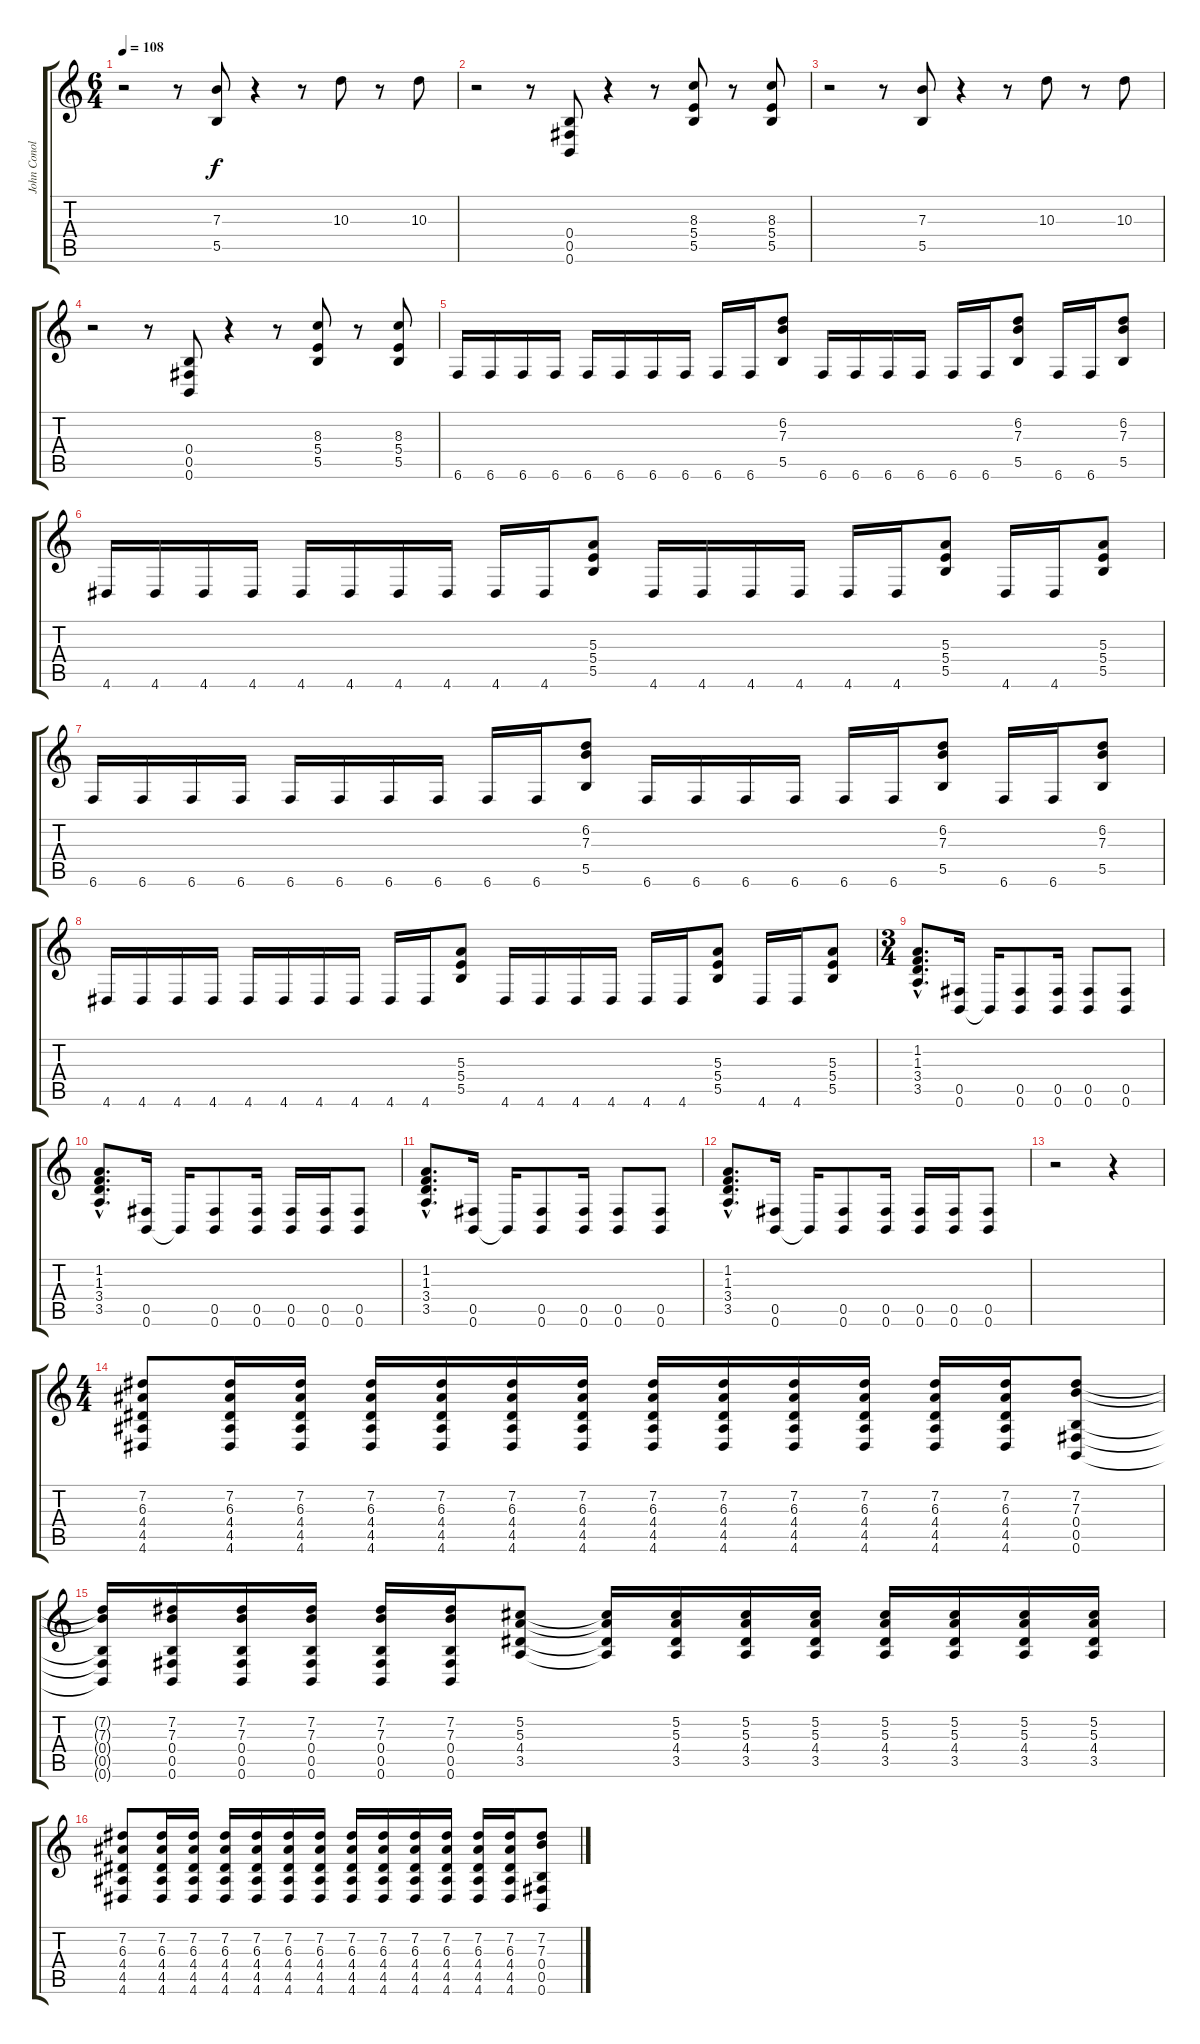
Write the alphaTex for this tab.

\track ("John Conolly - Guitar" "John Conol") {instrument distortionguitar}
\staff {score tabs}
\tuning (Db4 Ab3 E3 B2 Gb2 B1) {hide}
\ts (6 4)
\tempo 108
\clef g2
\ks c
r.2{dy f instrument distortionguitar} r.8 (7.3 5.5).8 r.4 r.8 10.3.8 r.8 10.3.8 |
r.2 r.8 (0.4 0.5 0.6).8 r.4 r.8 (8.3 5.4 5.5).8 r.8 (8.3 5.4 5.5).8 |
r.2 r.8 (7.3 5.5).8 r.4 r.8 10.3.8 r.8 10.3.8 |
r.2 r.8 (0.4 0.5 0.6).8 r.4 r.8 (8.3 5.4 5.5).8 r.8 (8.3 5.4 5.5).8 |
6.6.16 6.6.16 6.6.16 6.6.16 6.6.16 6.6.16 6.6.16 6.6.16 6.6.16 6.6.16 (6.2 7.3 5.5).8 6.6.16 6.6.16 6.6.16 6.6.16 6.6.16 6.6.16 (6.2 7.3 5.5).8 6.6.16 6.6.16 (6.2 7.3 5.5).8 |
4.6.16 4.6.16 4.6.16 4.6.16 4.6.16 4.6.16 4.6.16 4.6.16 4.6.16 4.6.16 (5.3 5.4 5.5).8 4.6.16 4.6.16 4.6.16 4.6.16 4.6.16 4.6.16 (5.3 5.4 5.5).8 4.6.16 4.6.16 (5.3 5.4 5.5).8 |
6.6.16 6.6.16 6.6.16 6.6.16 6.6.16 6.6.16 6.6.16 6.6.16 6.6.16 6.6.16 (6.2 7.3 5.5).8 6.6.16 6.6.16 6.6.16 6.6.16 6.6.16 6.6.16 (6.2 7.3 5.5).8 6.6.16 6.6.16 (6.2 7.3 5.5).8 |
4.6.16 4.6.16 4.6.16 4.6.16 4.6.16 4.6.16 4.6.16 4.6.16 4.6.16 4.6.16 (5.3 5.4 5.5).8 4.6.16 4.6.16 4.6.16 4.6.16 4.6.16 4.6.16 (5.3 5.4 5.5).8 4.6.16 4.6.16 (5.3 5.4 5.5).8 |
\ts (3 4)
(1.2{hac} 1.3{hac} 3.4{hac} 3.5{hac}).8{d} (0.5 0.6).16 0.6{t}.16 (0.5 0.6).8 (0.5 0.6).16 (0.5 0.6).8 (0.5 0.6).8 |
(1.2{hac} 1.3{hac} 3.4{hac} 3.5{hac}).8{d} (0.5 0.6).16 0.6{t}.16 (0.5 0.6).8 (0.5 0.6).16 (0.5 0.6).16 (0.5 0.6).16 (0.5 0.6).8 |
(1.2{hac} 1.3{hac} 3.4{hac} 3.5{hac}).8{d} (0.5 0.6).16 0.6{t}.16 (0.5 0.6).8 (0.5 0.6).16 (0.5 0.6).8 (0.5 0.6).8 |
(1.2{hac} 1.3{hac} 3.4{hac} 3.5{hac}).8{d} (0.5 0.6).16 0.6{t}.16 (0.5 0.6).8 (0.5 0.6).16 (0.5 0.6).16 (0.5 0.6).16 (0.5 0.6).8 |
r.2 r.4 |
\ts (4 4)
(7.2 6.3 4.4 4.5 4.6).8 (7.2 6.3 4.4 4.5 4.6).16 (7.2 6.3 4.4 4.5 4.6).16 (7.2 6.3 4.4 4.5 4.6).16 (7.2 6.3 4.4 4.5 4.6).16 (7.2 6.3 4.4 4.5 4.6).16 (7.2 6.3 4.4 4.5 4.6).16 (7.2 6.3 4.4 4.5 4.6).16 (7.2 6.3 4.4 4.5 4.6).16 (7.2 6.3 4.4 4.5 4.6).16 (7.2 6.3 4.4 4.5 4.6).16 (7.2 6.3 4.4 4.5 4.6).16 (7.2 6.3 4.4 4.5 4.6).16 (7.2 7.3 0.4 0.5 0.6).8 |
(7.2{t} 7.3{t} 0.4{t} 0.5{t} 0.6{t}).16 (7.2 7.3 0.4 0.5 0.6).16 (7.2 7.3 0.4 0.5 0.6).16 (7.2 7.3 0.4 0.5 0.6).16 (7.2 7.3 0.4 0.5 0.6).16 (7.2 7.3 0.4 0.5 0.6).16 (5.2 5.3 4.4 3.5).8 (5.2{t} 5.3{t} 4.4{t} 3.5{t}).16 (5.2 5.3 4.4 3.5).16 (5.2 5.3 4.4 3.5).16 (5.2 5.3 4.4 3.5).16 (5.2 5.3 4.4 3.5).16 (5.2 5.3 4.4 3.5).16 (5.2 5.3 4.4 3.5).16 (5.2 5.3 4.4 3.5).16 |
(7.2 6.3 4.4 4.5 4.6).8 (7.2 6.3 4.4 4.5 4.6).16 (7.2 6.3 4.4 4.5 4.6).16 (7.2 6.3 4.4 4.5 4.6).16 (7.2 6.3 4.4 4.5 4.6).16 (7.2 6.3 4.4 4.5 4.6).16 (7.2 6.3 4.4 4.5 4.6).16 (7.2 6.3 4.4 4.5 4.6).16 (7.2 6.3 4.4 4.5 4.6).16 (7.2 6.3 4.4 4.5 4.6).16 (7.2 6.3 4.4 4.5 4.6).16 (7.2 6.3 4.4 4.5 4.6).16 (7.2 6.3 4.4 4.5 4.6).16 (7.2 7.3 0.4 0.5 0.6).8
